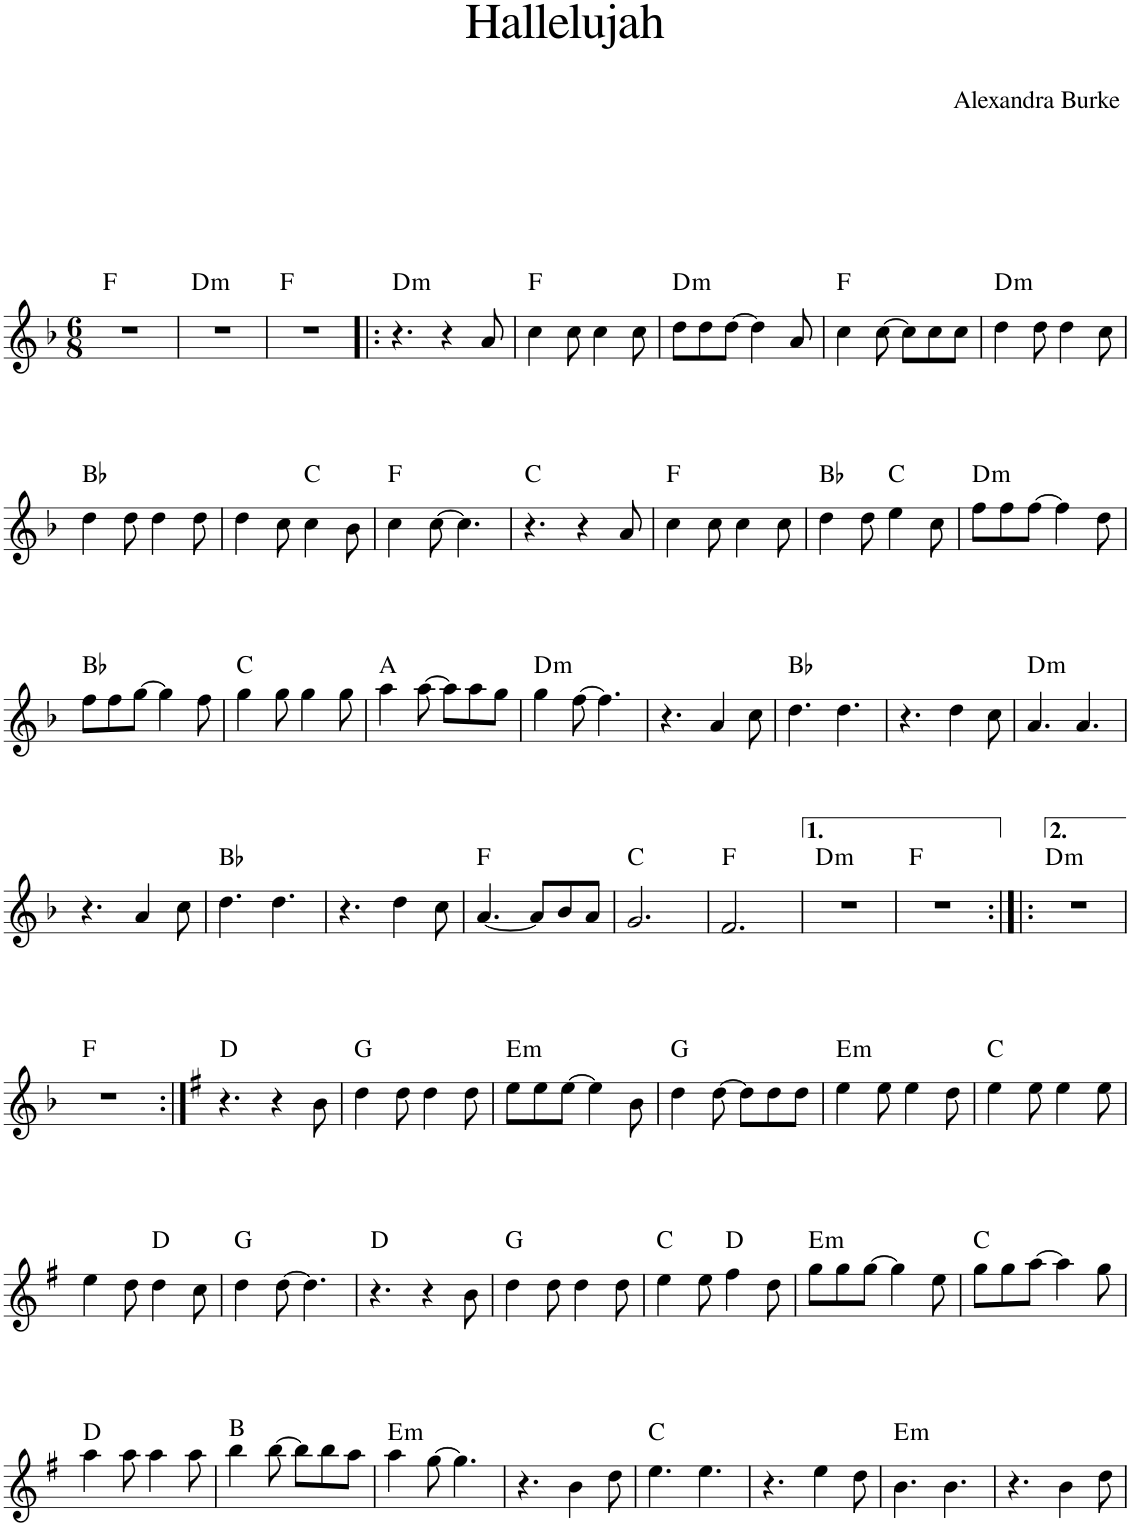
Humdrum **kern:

**kern	**harte
*part1	*part1
*staff1	*
*I"Piano	*
*I'Pno.	*
*clefG2	*
*k[b-]	*
*M6/8	*
=1	=1
2.r	F:maj
=2	=2
!	!LO:H:kt=m
2.r	D:min
=3	=3
2.r	F:maj
=4!|:	=4!|:
!	!LO:H:kt=m
4.r	D:min
4r	.
8a/	.
=5	=5
4cc\	F:maj
8cc\	.
4cc\	.
8cc\	.
=6	=6
!	!LO:H:kt=m
8dd\L	D:min
8dd\	.
[8dd\J	.
4dd\]	.
8a/	.
=7	=7
4cc\	F:maj
[8cc\	.
8cc\L]	.
8cc\	.
8cc\J	.
=8	=8
!	!LO:H:kt=m
4dd\	D:min
8dd\	.
4dd\	.
8cc\	.
!!LO:LB:g=z
=9	=9
4dd\	Bb:maj
8dd\	.
4dd\	.
8dd\	.
=10	=10
4dd\	.
8cc\	.
4cc\	C:maj
8b-\	.
=11	=11
4cc\	F:maj
[8cc\	.
4.cc\]	.
=12	=12
4.r	C:maj
4r	.
8a/	.
=13	=13
4cc\	F:maj
8cc\	.
4cc\	.
8cc\	.
=14	=14
4dd\	Bb:maj
8dd\	.
4ee\	C:maj
8cc\	.
=15	=15
!	!LO:H:kt=m
8ff\L	D:min
8ff\	.
[8ff\J	.
4ff\]	.
8dd\	.
!!LO:LB:g=z
=16	=16
8ff\L	Bb:maj
8ff\	.
[8gg\J	.
4gg\]	.
8ff\	.
=17	=17
4gg\	C:maj
8gg\	.
4gg\	.
8gg\	.
=18	=18
4aa\	A:maj
[8aa\	.
8aa\L]	.
8aa\	.
8gg\J	.
=19	=19
!	!LO:H:kt=m
4gg\	D:min
[8ff\	.
4.ff\]	.
=20	=20
4.r	.
4a/	.
8cc\	.
=21	=21
4.dd\	Bb:maj
4.dd\	.
=22	=22
4.r	.
4dd\	.
8cc\	.
=23	=23
!	!LO:H:kt=m
4.a/	D:min
4.a/	.
!!LO:LB:g=z
=24	=24
4.r	.
4a/	.
8cc\	.
=25	=25
4.dd\	Bb:maj
4.dd\	.
=26	=26
4.r	.
4dd\	.
8cc\	.
=27	=27
[4.a/	F:maj
8a/L]	.
8b-/	.
8a/J	.
=28	=28
2.g/	C:maj
=29	=29
2.f/	F:maj
=30	=30
!	!LO:H:kt=m
2.r	D:min
=31	=31
2.r	F:maj
=32:|!|:	=32:|!|:
!	!LO:H:kt=m
2.r	D:min
!!LO:LB:g=z
=33	=33
2.r	F:maj
=34:|!	=34:|!
*k[f#]	*
4.r	D:maj
4r	.
8b\	.
=35	=35
4dd\	G:maj
8dd\	.
4dd\	.
8dd\	.
=36	=36
!	!LO:H:kt=m
8ee\L	E:min
8ee\	.
[8ee\J	.
4ee\]	.
8b\	.
=37	=37
4dd\	G:maj
[8dd\	.
8dd\L]	.
8dd\	.
8dd\J	.
=38	=38
!	!LO:H:kt=m
4ee\	E:min
8ee\	.
4ee\	.
8dd\	.
=39	=39
4ee\	C:maj
8ee\	.
4ee\	.
8ee\	.
!!LO:LB:g=z
=40	=40
4ee\	.
8dd\	.
4dd\	D:maj
8cc\	.
=41	=41
4dd\	G:maj
[8dd\	.
4.dd\]	.
=42	=42
4.r	D:maj
4r	.
8b\	.
=43	=43
4dd\	G:maj
8dd\	.
4dd\	.
8dd\	.
=44	=44
4ee\	C:maj
8ee\	.
4ff#\	D:maj
8dd\	.
=45	=45
!	!LO:H:kt=m
8gg\L	E:min
8gg\	.
[8gg\J	.
4gg\]	.
8ee\	.
=46	=46
8gg\L	C:maj
8gg\	.
[8aa\J	.
4aa\]	.
8gg\	.
!!LO:LB:g=z
=47	=47
4aa\	D:maj
8aa\	.
4aa\	.
8aa\	.
=48	=48
4bb\	B:maj
[8bb\	.
8bb\L]	.
8bb\	.
8aa\J	.
=49	=49
!	!LO:H:kt=m
4aa\	E:min
[8gg\	.
4.gg\]	.
=50	=50
4.r	.
4b\	.
8dd\	.
=51	=51
4.ee\	C:maj
4.ee\	.
=52	=52
4.r	.
4ee\	.
8dd\	.
=53	=53
!	!LO:H:kt=m
4.b\	E:min
4.b\	.
=54	=54
4.r	.
4b\	.
8dd\	.
=	=
*-	*-
